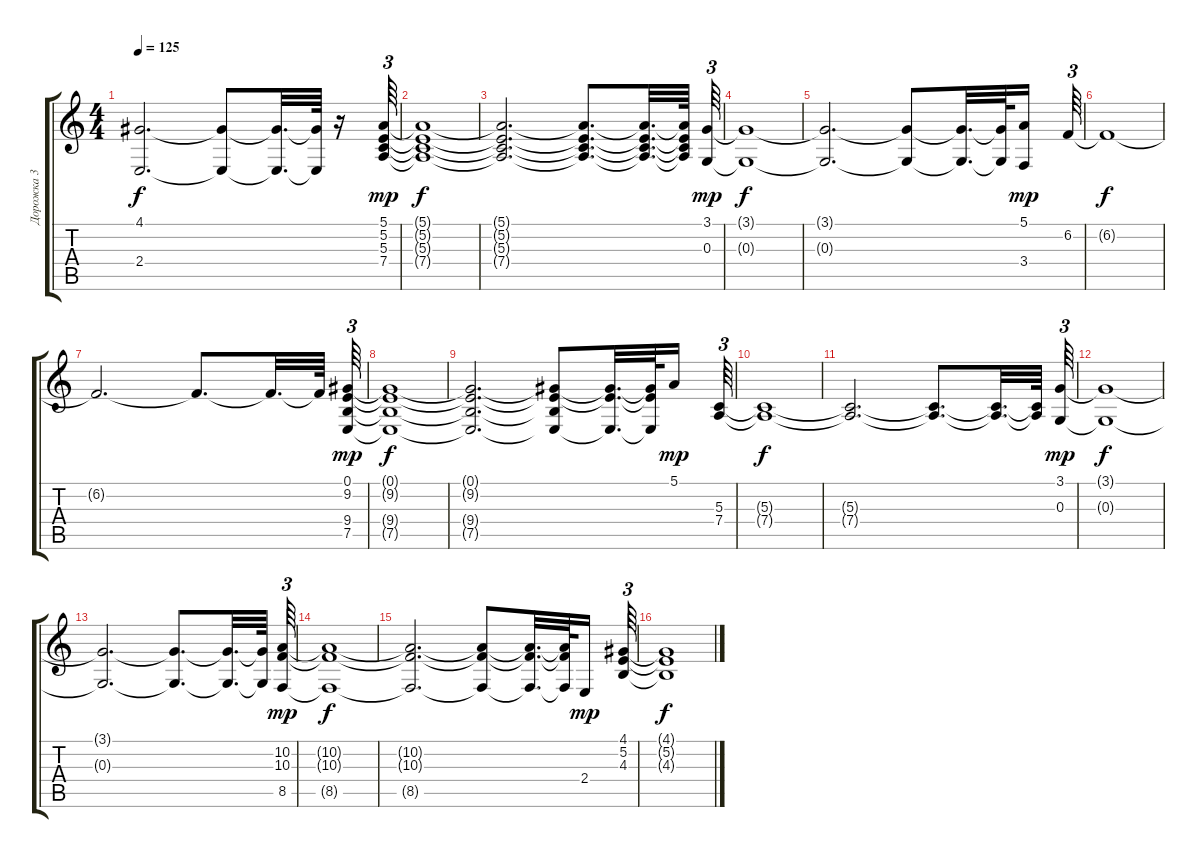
\track ("Дорожка 3" "Дорожка 3") {instrument stringensemble1}
\staff {score tabs}
\tuning (E4 B3 G3 D3 A2 E2) {hide}
\ts (4 4)
\tempo 125
\clef g2
\ks c
(4.1{t} 2.4{t}).2{d dy f} (4.1{t} 2.4{t}).8 (4.1{t} 2.4{t}).32{d} (4.1{t} 2.4{t}).64 r.16 (5.1 5.2 5.3 7.4).64{tu (3 2) dy mp} |
(5.1{t} 5.2{t} 5.3{t} 7.4{t}).1{dy f} |
(5.1{t} 5.2{t} 5.3{t} 7.4{t}).2{d} (5.1{t} 5.2{t} 5.3{t} 7.4{t}).8{d} (5.1{t} 5.2{t} 5.3{t} 7.4{t}).32{d} (5.1{t} 5.2{t} 5.3{t} 7.4{t}).64 (3.1 0.3).64{tu (3 2) dy mp} |
(3.1{t} 0.3{t}).1{dy f} |
(3.1{t} 0.3{t}).2{d} (3.1{t} 0.3{t}).8 (3.1{t} 0.3{t}).32{d} (3.1{t} 0.3{t}).64 (5.1 3.4).16{dy mp} 6.2.64{tu (3 2)} |
6.2{t}.1{dy f} |
6.2{t}.2{d} 6.2{t}.8{d} 6.2{t}.32{d} 6.2{t}.64 (0.1 9.2 9.4 7.5).64{tu (3 2) dy mp} |
(0.1{t} 9.2{t} 9.4{t} 7.5{t}).1{dy f} |
(0.1{t} 9.2{t} 9.4{t} 7.5{t}).2{d} (0.1{t} 9.2{t} 9.4{t} 7.5{t}).8 (0.1{t} 9.2{t} 7.5{t}).32{d} (0.1{t} 9.2{t} 7.5{t}).64 5.1.16{dy mp} (5.3 7.4).64{tu (3 2)} |
(5.3{t} 7.4{t}).1{dy f} |
(5.3{t} 7.4{t}).2{d} (5.3{t} 7.4{t}).8{d} (5.3{t} 7.4{t}).32{d} (5.3{t} 7.4{t}).64 (3.1 0.3).64{tu (3 2) dy mp} |
(3.1{t} 0.3{t}).1{dy f} |
(3.1{t} 0.3{t}).2{d} (3.1{t} 0.3{t}).8{d} (3.1{t} 0.3{t}).32{d} (3.1{t} 0.3{t}).64 (10.2 10.3 8.5).64{tu (3 2) dy mp} |
(10.2{t} 10.3{t} 8.5{t}).1{dy f} |
(10.2{t} 10.3{t} 8.5{t}).2{d} (10.2{t} 10.3{t} 8.5{t}).8 (10.2{t} 10.3{t} 8.5{t}).32{d} (10.2{t} 10.3{t} 8.5{t}).64 2.4.16{dy mp} (4.1 5.2 4.3).64{tu (3 2)} |
(4.1{t} 5.2{t} 4.3{t}).1{dy f}
